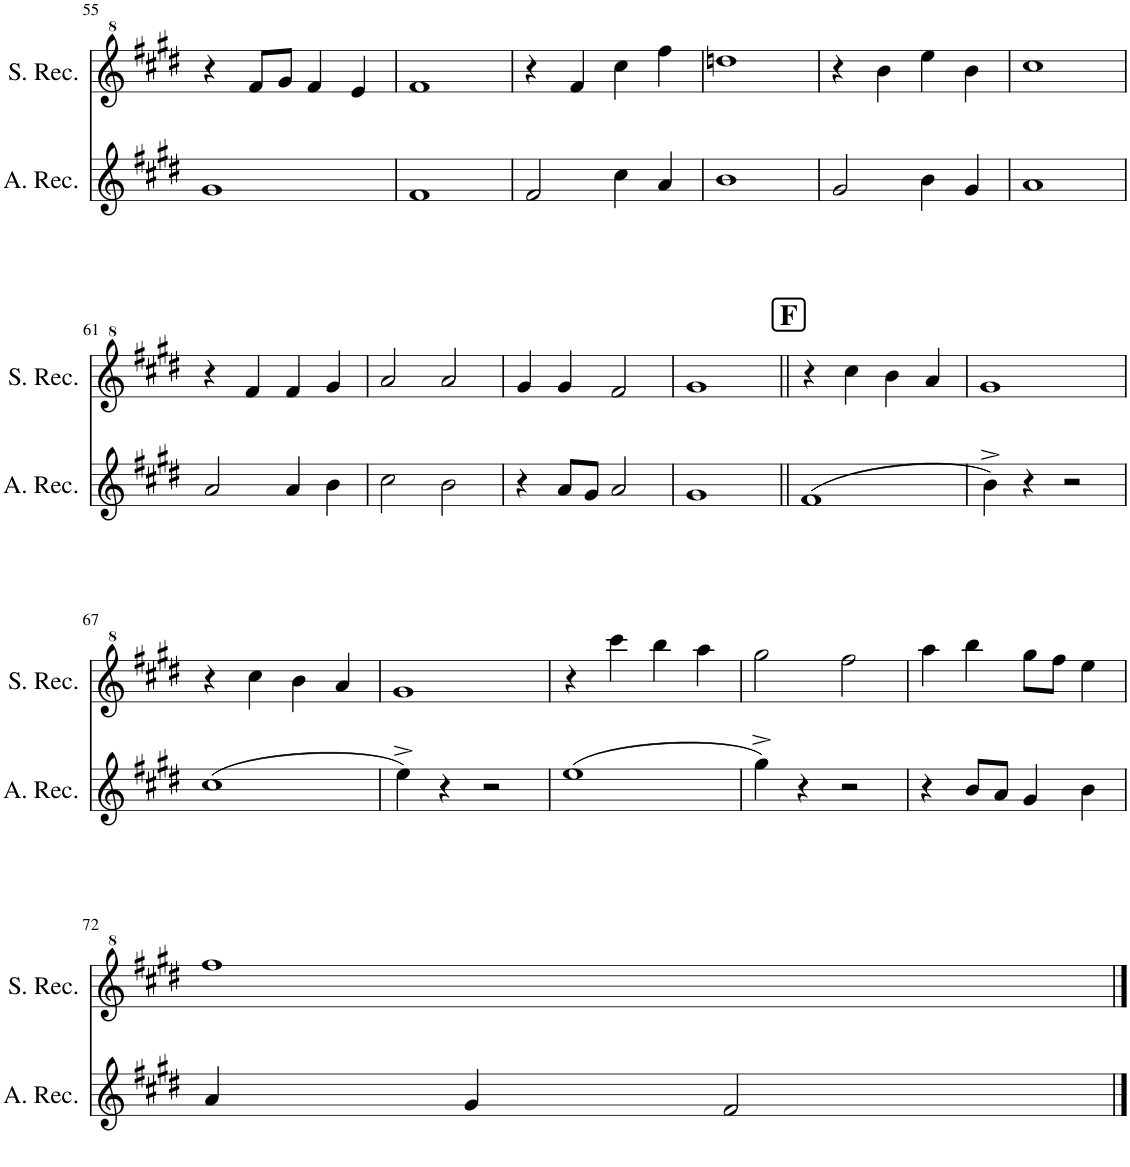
**kern	**kern
*part2	*part1
*staff2	*staff1
*I"Treble Recorder	*I"Descant Recorder
!!LO:PB:g=z
*clefG2	*clefG^2
*k[f#c#g#d#]	*k[f#c#g#d#]
*M2/2	*M2/2
*met(c|)	*met(c|)
=55	=55
1g#	4r
.	8ff#/L
.	8gg#/J
.	4ff#/
.	4ee/
=56	=56
1f#	1ff#
=57	=57
2f#/	4r
.	4ff#/
4cc#\	4ccc#\
4a/	4fff#\
=58	=58
1b	1dddn
=59	=59
2g#/	4r
.	4bb\
4b\	4eee\
4g#/	4bb\
=60	=60
1a	1ccc#
!!LO:LB:g=z
=61	=61
2a/	4r
.	4ff#/
4a/	4ff#/
4b\	4gg#/
=62	=62
2cc#\	2aa/
2b\	2aa/
=63	=63
4r	4gg#/
8a/L	4gg#/
8g#/J	.
2a/	2ff#/
=64	=64
1g#	1gg#
!!LO:REH:place=s1:a:B:cj:fs=14:t=F
=65||	=65||
(1f#	4r
.	4ccc#\
.	4bb\
.	4aa/
=66	=66
4b^\)	1gg#
4r	.
2r	.
!!LO:LB:g=z
=67	=67
(1cc#	4r
.	4ccc#\
.	4bb\
.	4aa/
=68	=68
4ee^\)	1gg#
4r	.
2r	.
=69	=69
(1ee	4r
.	4cccc#\
.	4bbb\
.	4aaa\
=70	=70
4gg#^\)	2ggg#\
4r	.
2r	2fff#\
=71	=71
4r	4aaa\
8b/L	4bbb\
8a/J	.
4g#/	8ggg#\L
.	8fff#\J
4b\	4eee\
!!LO:LB:g=z
=72	=72
4a/	1fff#
4g#/	.
2f#/	.
==	==
*-	*-
